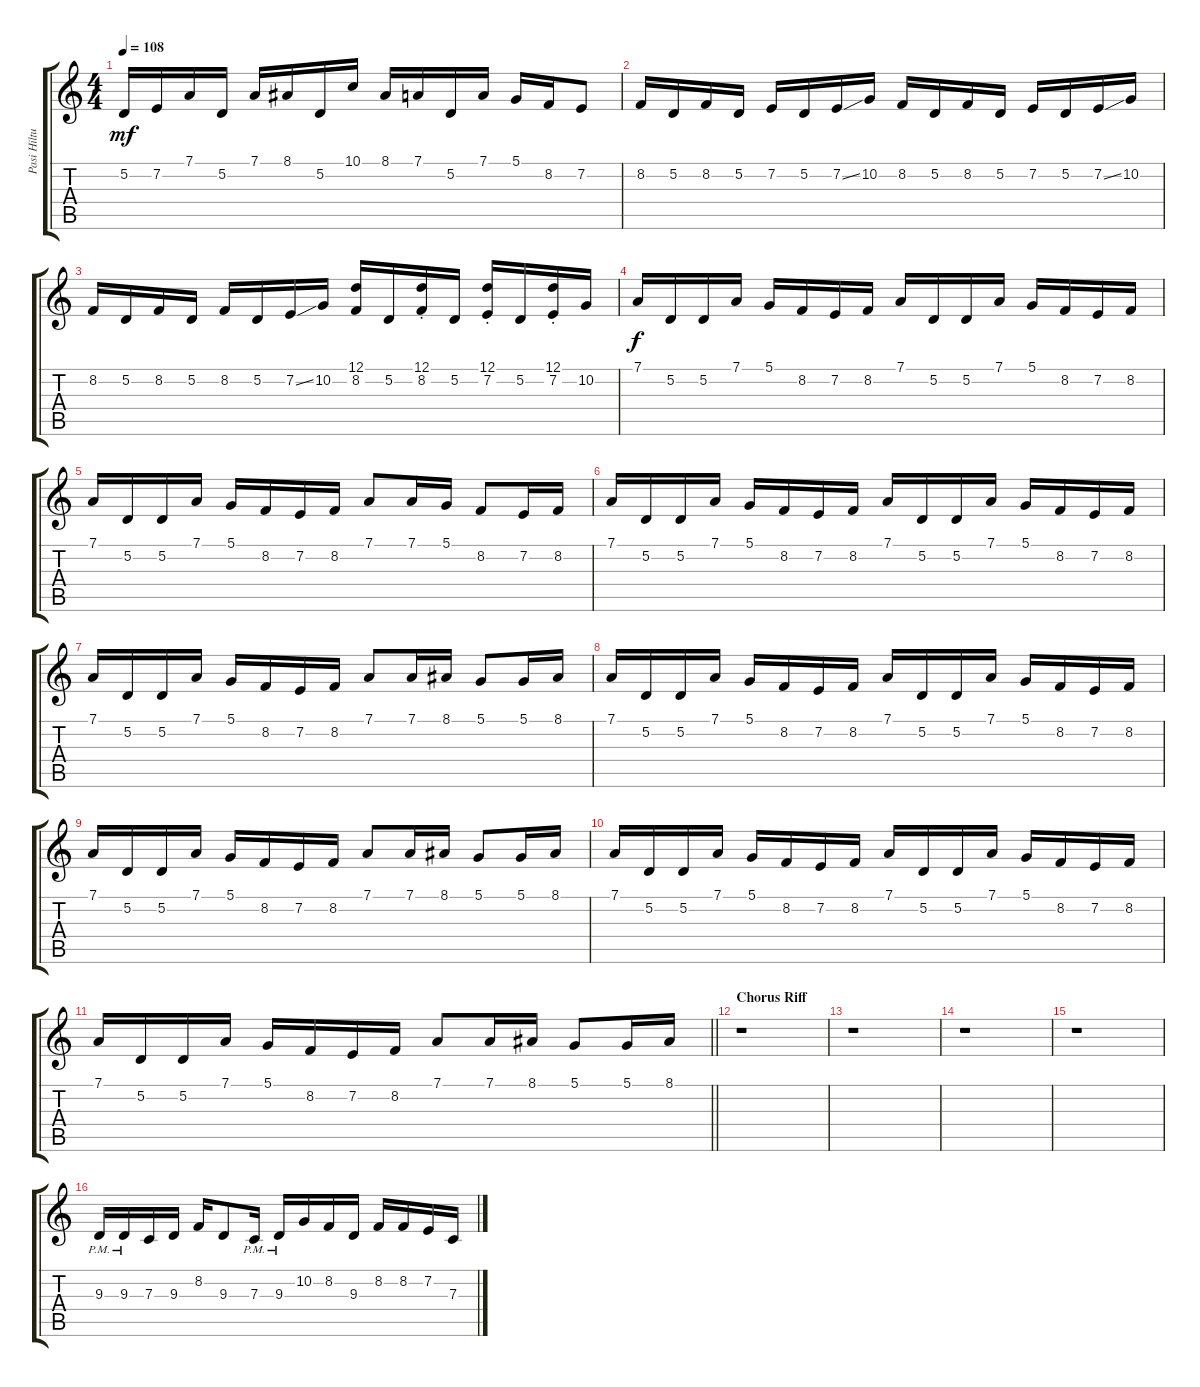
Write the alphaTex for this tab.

\track ("Pasi Hiltula" "Pasi Hiltu") {instrument pad1newage}
\staff {score tabs}
\tuning (D4 A3 F3 C3 G2 D2) {hide}
\ts (4 4)
\tempo 108
\clef g2
\ks c
5.2.16{dy mf} 7.2.16 7.1.16 5.2.16 7.1.16 8.1.16 5.2.16 10.1.16 8.1.16 7.1.16 5.2.16 7.1.16 5.1.16 8.2.16 7.2.8 |
8.2.16 5.2.16 8.2.16 5.2.16 7.2.16 5.2.16 7.2{ss}.16 10.2.16 8.2.16 5.2.16 8.2.16 5.2.16 7.2.16 5.2.16 7.2{ss}.16 10.2.16 |
8.2.16 5.2.16 8.2.16 5.2.16 8.2.16 5.2.16 7.2{ss}.16 10.2.16 (12.1 8.2).16 5.2.16 (12.1{st} 8.2).16 5.2.16 (12.1{st} 7.2).16 5.2.16 (12.1{st} 7.2).16 10.2.16 |
7.1.16{dy f} 5.2.16 5.2.16 7.1.16 5.1.16 8.2.16 7.2.16 8.2.16 7.1.16 5.2.16 5.2.16 7.1.16 5.1.16 8.2.16 7.2.16 8.2.16 |
7.1.16 5.2.16 5.2.16 7.1.16 5.1.16 8.2.16 7.2.16 8.2.16 7.1.8 7.1.16 5.1.16 8.2.8 7.2.16 8.2.16 |
7.1.16 5.2.16 5.2.16 7.1.16 5.1.16 8.2.16 7.2.16 8.2.16 7.1.16 5.2.16 5.2.16 7.1.16 5.1.16 8.2.16 7.2.16 8.2.16 |
7.1.16 5.2.16 5.2.16 7.1.16 5.1.16 8.2.16 7.2.16 8.2.16 7.1.8 7.1.16 8.1.16 5.1.8 5.1.16 8.1.16 |
7.1.16 5.2.16 5.2.16 7.1.16 5.1.16 8.2.16 7.2.16 8.2.16 7.1.16 5.2.16 5.2.16 7.1.16 5.1.16 8.2.16 7.2.16 8.2.16 |
7.1.16 5.2.16 5.2.16 7.1.16 5.1.16 8.2.16 7.2.16 8.2.16 7.1.8 7.1.16 8.1.16 5.1.8 5.1.16 8.1.16 |
7.1.16 5.2.16 5.2.16 7.1.16 5.1.16 8.2.16 7.2.16 8.2.16 7.1.16 5.2.16 5.2.16 7.1.16 5.1.16 8.2.16 7.2.16 8.2.16 |
\barLineRight lightlight
7.1.16 5.2.16 5.2.16 7.1.16 5.1.16 8.2.16 7.2.16 8.2.16 7.1.8 7.1.16 8.1.16 5.1.8 5.1.16 8.1.16 |
\section ("" "Chorus Riff")
r.1{instrument lead8bassandlead} |
r.1 |
r.1 |
r.1 |
9.3{pm}.16 9.3{pm}.16 7.3.16 9.3.16 8.2.16 9.3.8 7.3{pm}.16 9.3{pm}.16 10.2.16 8.2.16 9.3.16 8.2.16 8.2.16 7.2.16 7.3.16
